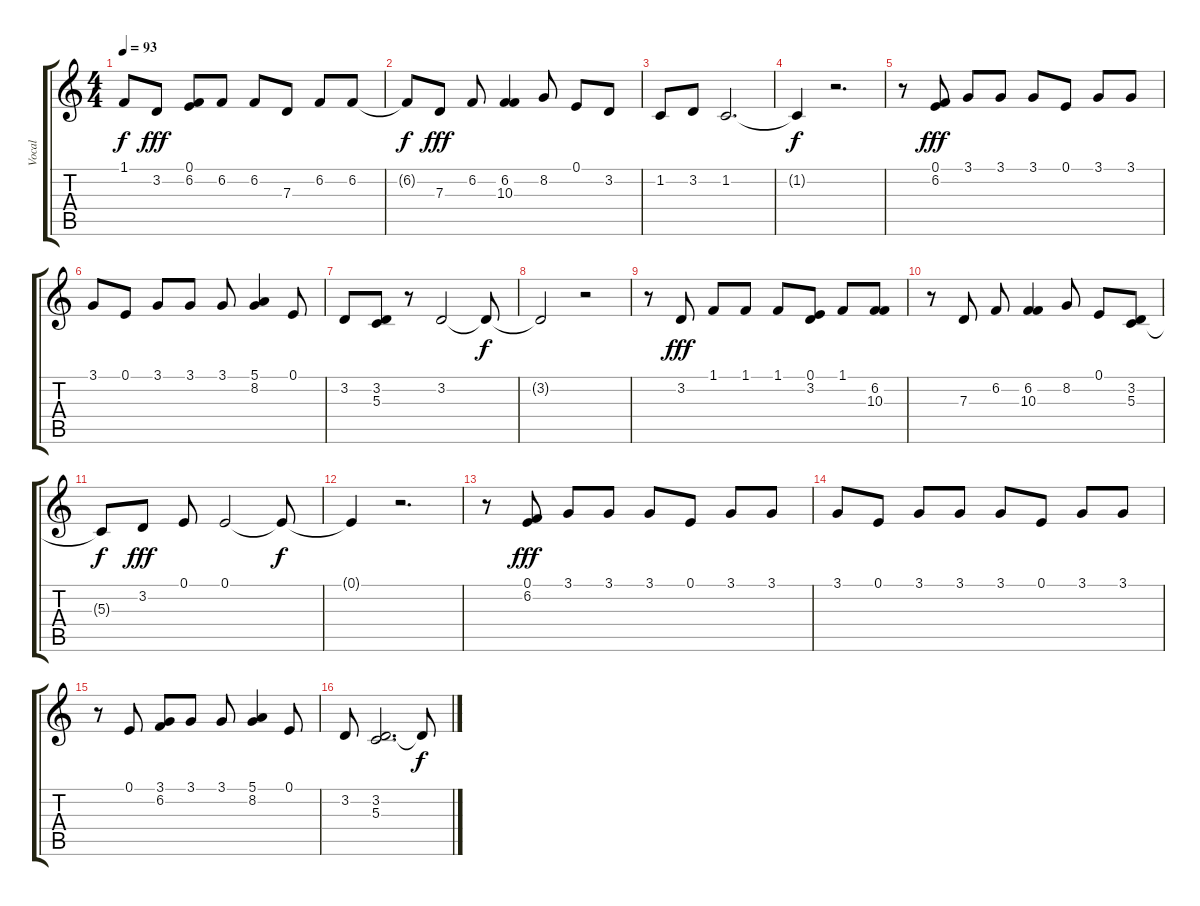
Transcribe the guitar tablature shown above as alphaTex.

\track ("Vocal" "Vocal") {instrument vibraphone}
\staff {score tabs}
\tuning (E4 B3 G3 D3 A2 E2) {hide}
\ts (4 4)
\tempo 93
\clef g2
\ks c
1.1{t}.8{dy f} 3.2.8{dy fff} (0.1 6.2).8 6.2.8 6.2.8 7.3.8 6.2.8 6.2.8 |
6.2{t}.8{dy f} 7.3.8{dy fff} 6.2.8 (6.2 10.3).4 8.2.8 0.1.8 3.2.8 |
1.2.8 3.2.8 1.2.2{d} |
1.2{t}.4{dy f} r.2{d} |
r.8 (0.1 6.2).8{dy fff} 3.1.8 3.1.8 3.1.8 0.1.8 3.1.8 3.1.8 |
3.1.8 0.1.8 3.1.8 3.1.8 3.1.8 (5.1 8.2).4 0.1.8 |
3.2.8 (3.2 5.3).8 r.8 3.2.2 3.2{t}.8{dy f} |
3.2{t}.2 r.2 |
r.8 3.2.8{dy fff} 1.1.8 1.1.8 1.1.8 (0.1 3.2).8 1.1.8 (6.2 10.3).8 |
r.8 7.3.8 6.2.8 (6.2 10.3).4 8.2.8 0.1.8 (3.2 5.3).8 |
5.3{t}.8{dy f} 3.2.8{dy fff} 0.1.8 0.1.2 0.1{t}.8{dy f} |
0.1{t}.4 r.2{d} |
r.8 (0.1 6.2).8{dy fff} 3.1.8 3.1.8 3.1.8 0.1.8 3.1.8 3.1.8 |
3.1.8 0.1.8 3.1.8 3.1.8 3.1.8 0.1.8 3.1.8 3.1.8 |
r.8 0.1.8 (3.1 6.2).8 3.1.8 3.1.8 (5.1 8.2).4 0.1.8 |
3.2.8 (3.2 5.3).2{d} 3.2{t}.8{dy f}
